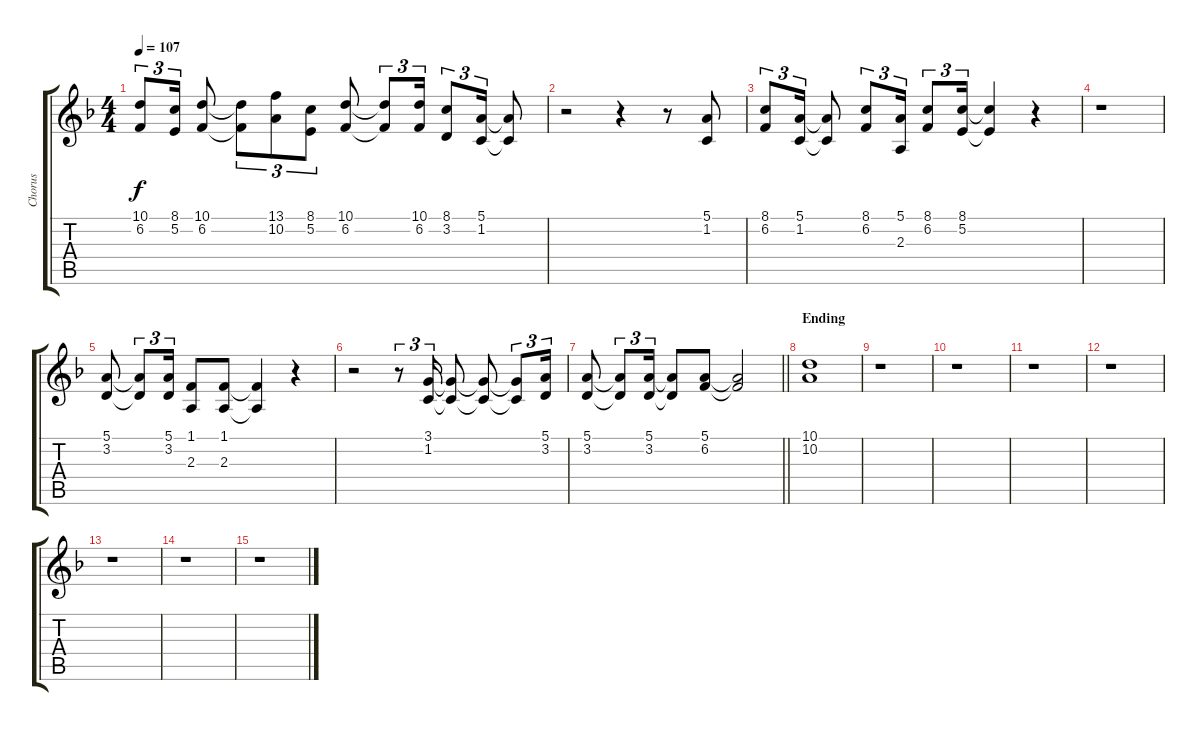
\track ("Chorus" "Chorus") {instrument sopranosax}
\staff {score tabs}
\tuning (E4 B3 G3 D3 A2 E2) {hide}
\ts (4 4)
\tempo 107
\clef g2
\ks dminor
(10.1 6.2).8{tu (3 2) dy f} (8.1 5.2).16{tu (3 2)} (10.1 6.2).8 (10.1{t} 6.2{t}).8{tu (3 2)} (13.1 10.2).8{tu (3 2)} (8.1 5.2).8{tu (3 2)} (10.1 6.2).8 (10.1{t} 6.2{t}).8{tu (3 2)} (10.1 6.2).16{tu (3 2)} (8.1 3.2).8{tu (3 2)} (5.1 1.2).16{tu (3 2)} (5.1{t} 1.2{t}).8 |
r.2 r.4 r.8 (5.1 1.2).8 |
(8.1 6.2).8{tu (3 2)} (5.1 1.2).16{tu (3 2)} (5.1{t} 1.2{t}).8 (8.1 6.2).8{tu (3 2)} (5.1 2.3).16{tu (3 2)} (8.1 6.2).8{tu (3 2)} (8.1 5.2).16{tu (3 2)} (8.1{t} 5.2{t}).4 r.4 |
r.1 |
(5.1 3.2).8 (5.1{t} 3.2{t}).8{tu (3 2)} (5.1 3.2).16{tu (3 2)} (1.1 2.3).8 (1.1 2.3).8 (1.1{t} 2.3{t}).4 r.4 |
r.2 r.8{tu (3 2)} (3.1 1.2).16{tu (3 2)} (3.1{t} 1.2{t}).8 (3.1{t} 1.2{t}).8 (3.1{t} 1.2{t}).8{tu (3 2)} (5.1 3.2).16{tu (3 2)} |
\barLineRight lightlight
(5.1 3.2).8 (5.1{t} 3.2{t}).8{tu (3 2)} (5.1 3.2).16{tu (3 2)} (5.1{t} 3.2{t}).8 (5.1 6.2).8 (5.1{t} 6.2{t}).2 |
\section ("" "Ending")
(10.1 10.2).1 |
r.1 |
r.1 |
r.1 |
r.1 |
r.1 |
r.1 |
r.1
